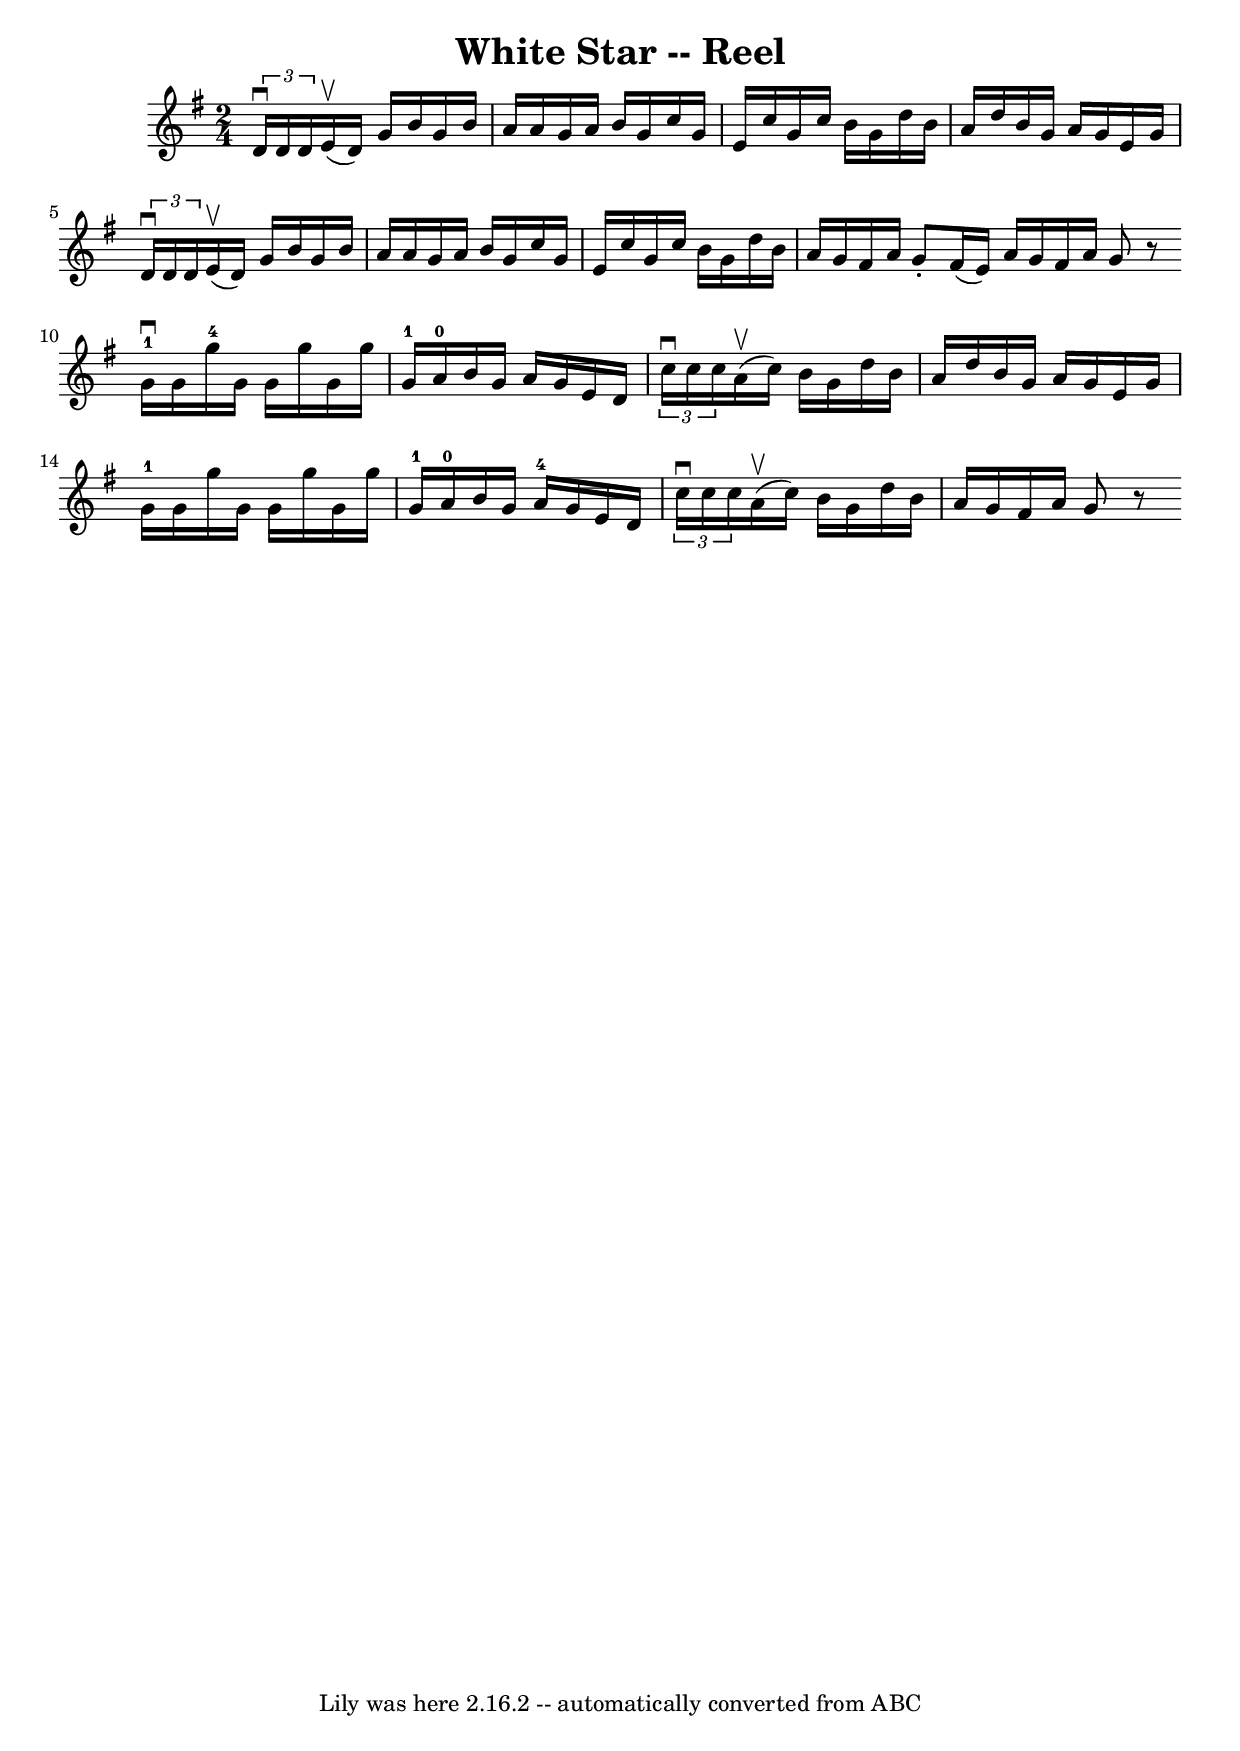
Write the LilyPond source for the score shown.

\version "2.16.2"
\include "Mammoth.ily"
\header {
  %% book = "Ryan's Mammoth Collection"
 crossRefNumber = "1"
 footnotes = "\\\\313"
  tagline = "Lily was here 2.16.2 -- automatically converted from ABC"
  title = "White Star -- Reel"

}
voicedefault =  {


  \time 2/4 
  \key g \major
  \times 2/3 { d'16^\downbow d'16 d'16  
	     } e'16^\upbow(d'16) g'16 b'16 g'16 b'16     |
 a'16 a'16 g'16 a'16 b'16 g'16 c''16 g'16     |
 e'16 c''16 g'16 c''16 b'16 g'16 d''16 b'16     |
 a'16 d''16 b'16 g'16 a'16 g'16 e'16 g'16     |
  
  \times 2/3 { d'16^\downbow d'16 d'16  
	     } e'16^\upbow(d'16) g'16 b'16 g'16 b'16     |
 a'16 a'16 g'16 a'16 b'16 g'16 c''16 g'16     |
 e'16 c''16 g'16 c''16 b'16 g'16 d''16 b'16     |
 a'16 g'16 fis'16 a'16 g'8-. fis'16 (e'16)   \bar ": |" a'16 g'16 fis'16 a'16 g'8    r8 \bar "||"     \bar " |:" g'16-1^\downbow g'16 g''16-4 g'16 g'16 g''16 g'16 g''16     |
 g'16-1 a'16-0 b'16 g'16 a'16 g'16 e'16 d'16     |
  \times 2/3 { c''16 
	      ^\downbow c''16 c''16  
	     } a'16^\upbow(c''16) b'16 g'16 d''16 b'16     |
 a'16 d''16 b'16 g'16 a'16 g'16 e'16 g'16     |
 g'16-1 g'16 g''16 g'16 g'16 g''16 g'16 g''16     |
 g'16-1 a'16-0 b'16 g'16 a'16-4 g'16 e'16 d'16     |
  \times 2/3 { c''16^\downbow  
	 c''16 c''16   	     } a'16^\upbow(c''16) b'16 g'16 d''16 b'16    |
 a'16 g'16 fis'16 a'16 g'8    r8   \bar ":|"   

}

\score{
  <<

    \context Staff="default"
    {
      \voicedefault 
      
    }

  >>
  \layout {
    
  }
  \midi {
  }

}
